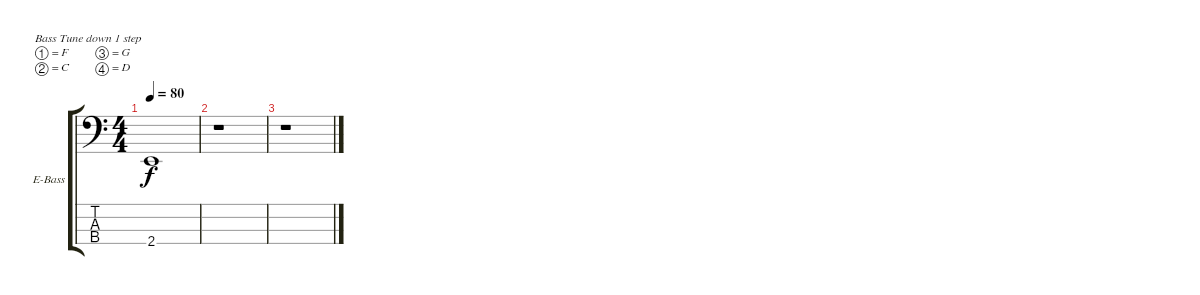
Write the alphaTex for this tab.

\defaultSystemsLayout 4
\bracketExtendMode groupsimilarinstruments
\firstSystemTrackNameOrientation horizontal
\otherSystemsTrackNameOrientation horizontal
\track ("Fitty Wienhold" "E-Bass") {instrument electricbassfinger}
\staff {score tabs}
\tuning (F2 C2 G1 D1)
\ts (4 4)
\tempo 80
\clef f4
\ks c
2.4{t}.1{dy f} |
r.1 |
r.1
